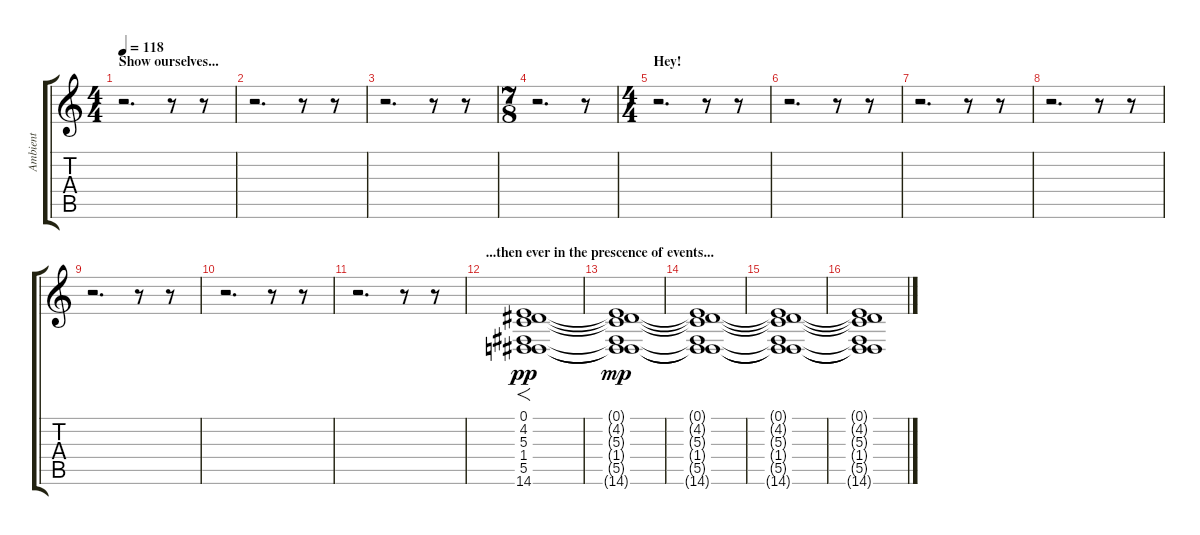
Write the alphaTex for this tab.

\track ("Ambient" "Ambient") {instrument fx6goblins}
\staff {score tabs}
\tuning (E4 B3 G3 D3 A2 E2) {hide}
\ts (4 4)
\section ("" "Show ourselves...")
\tempo 118
\clef g2
\ks c
r.2{d dy mp} r.8 r.8 |
r.2{d} r.8 r.8 |
r.2{d} r.8 r.8 |
\ts (7 8)
r.2{d} r.8 |
\ts (4 4)
\section ("" "Hey!")
r.2{d} r.8 r.8 |
r.2{d} r.8 r.8 |
r.2{d} r.8 r.8 |
r.2{d} r.8 r.8 |
r.2{d} r.8 r.8 |
r.2{d} r.8 r.8 |
r.2{d} r.8 r.8 |
\section ("" "...then ever in the prescence of events...")
(0.1 4.2 5.3 1.4 5.5 14.6).1{f dy pp} |
(0.1{t} 4.2{t} 5.3{t} 1.4{t} 5.5{t} 14.6{t}).1{dy mp} |
(0.1{t} 4.2{t} 5.3{t} 1.4{t} 5.5{t} 14.6{t}).1 |
(0.1{t} 4.2{t} 5.3{t} 1.4{t} 5.5{t} 14.6{t}).1 |
(0.1{t} 4.2{t} 5.3{t} 1.4{t} 5.5{t} 14.6{t}).1
